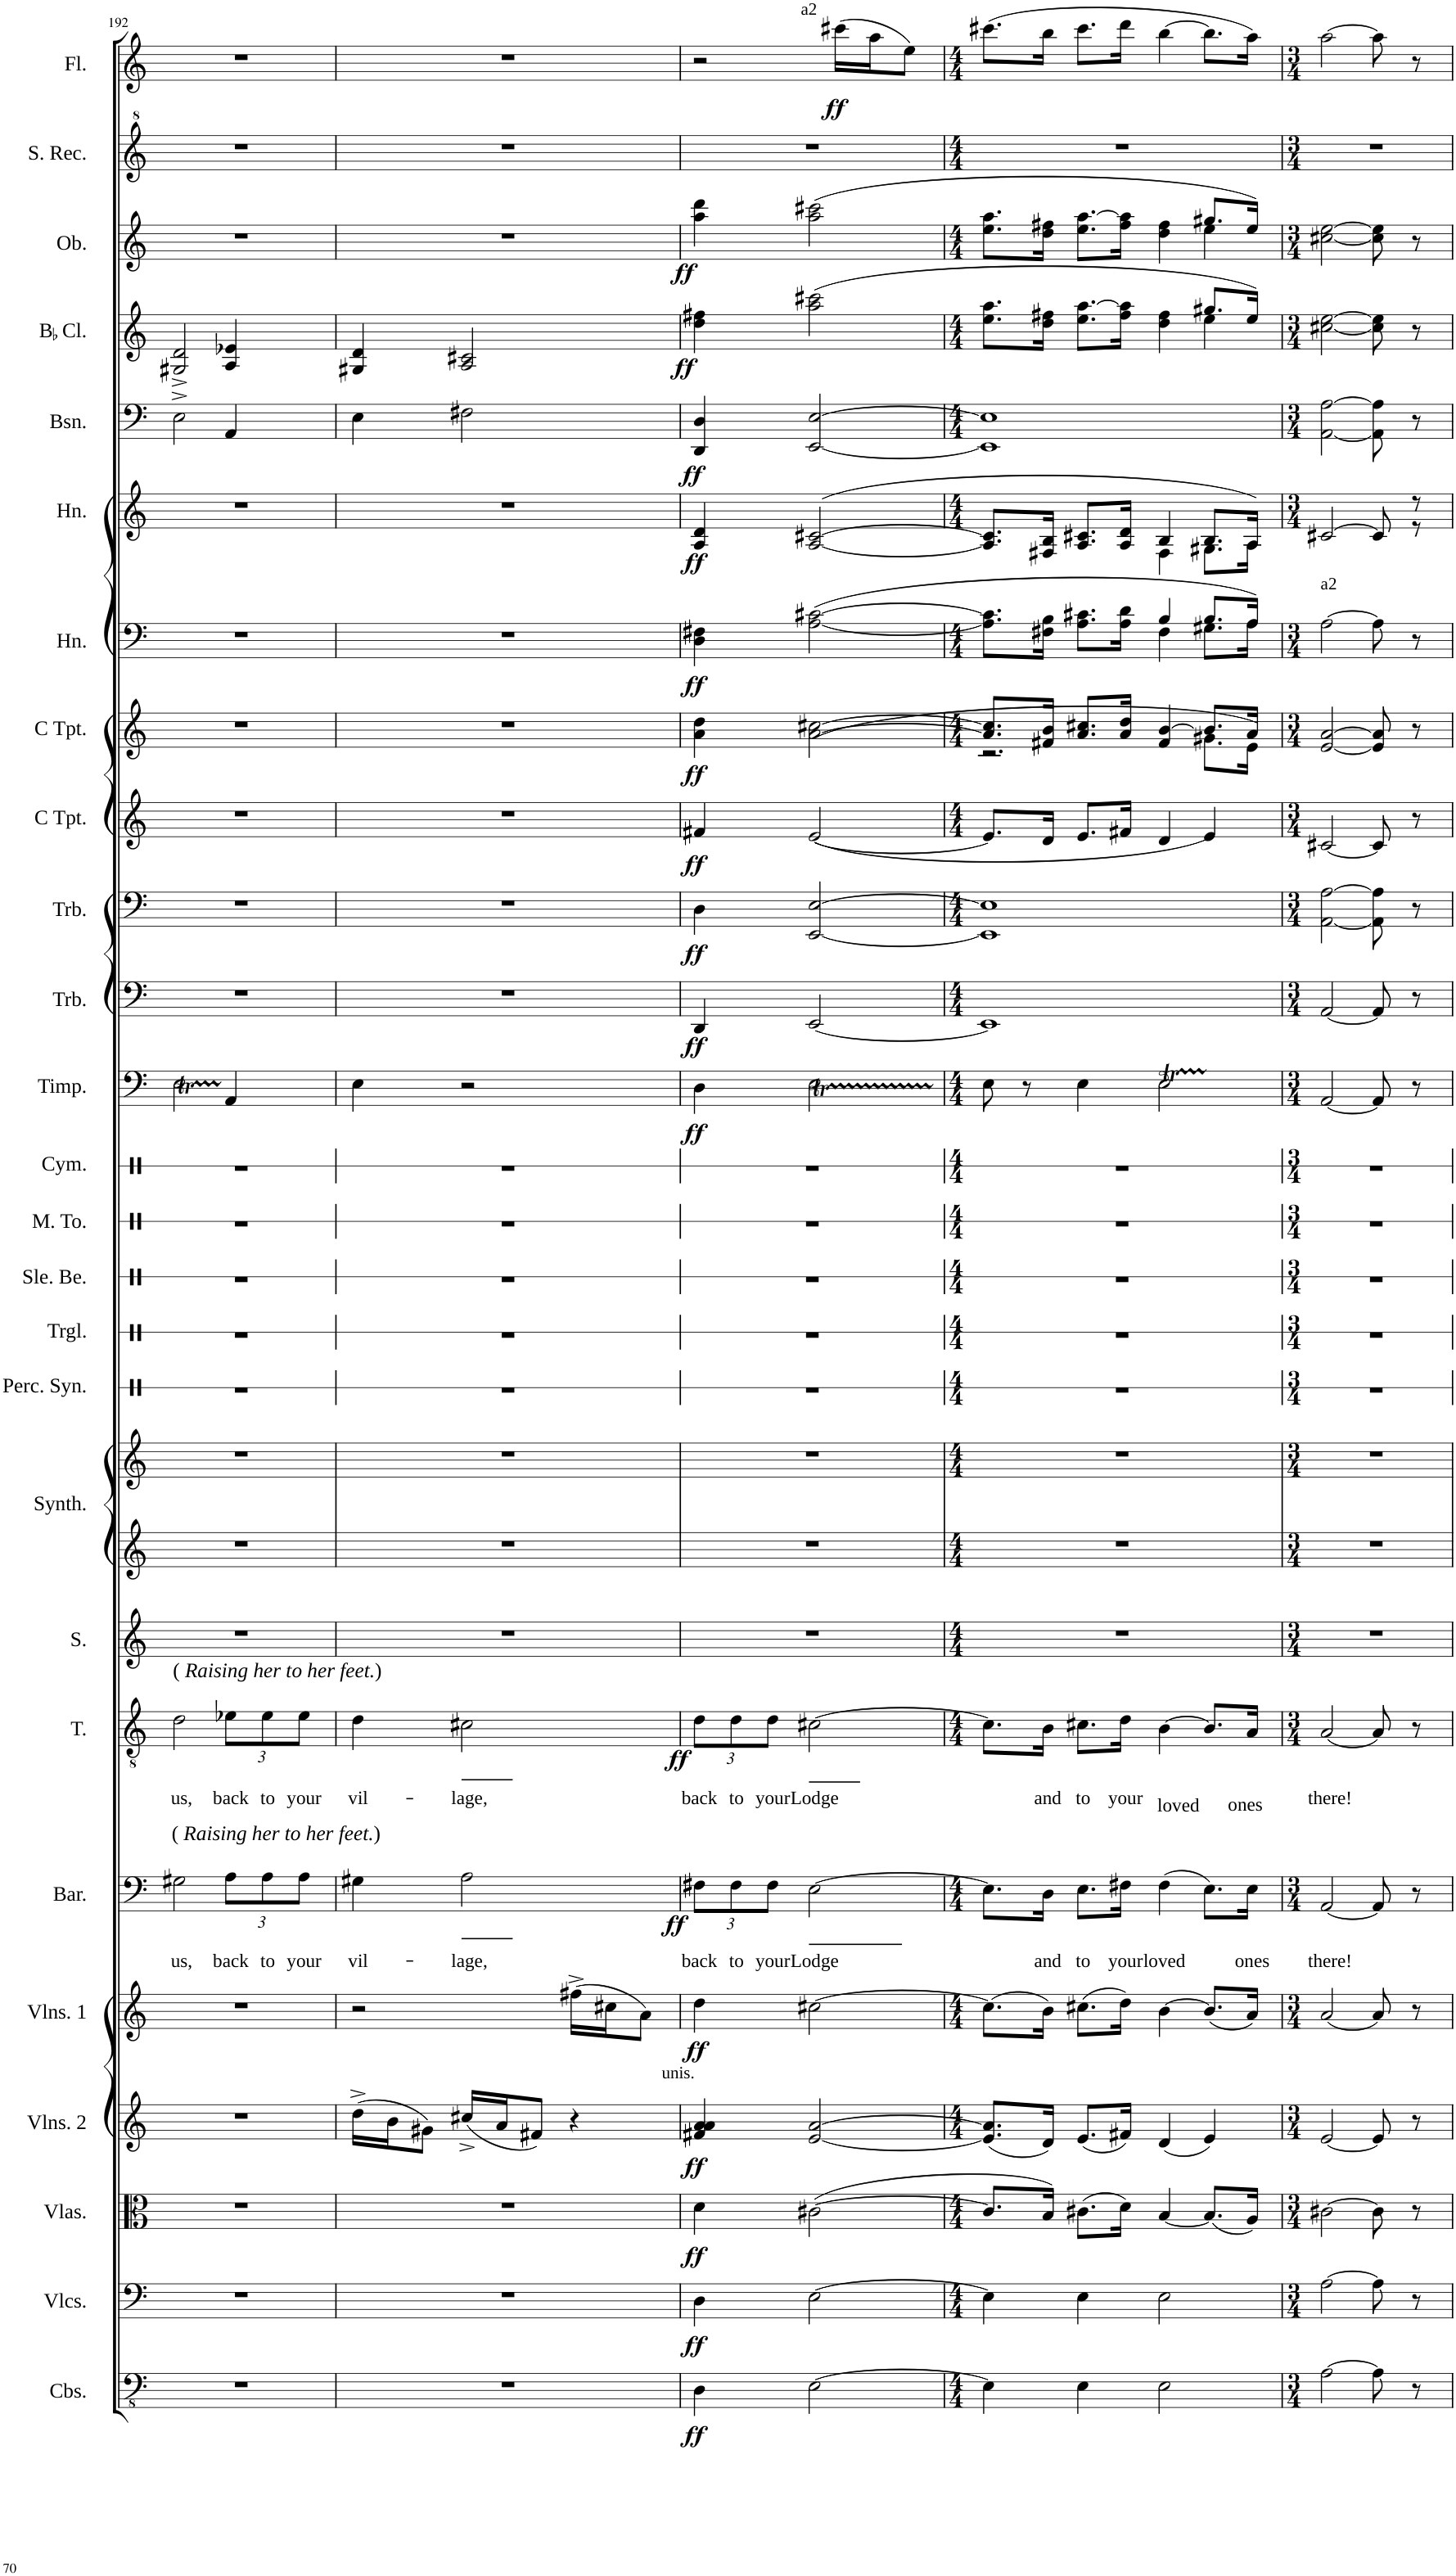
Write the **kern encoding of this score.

**kern	**dynam	**kern	**dynam	**kern	**dynam	**kern	**dynam	**kern	**dynam	**kern	**text	**dynam	**kern	**text	**dynam	**kern	**kern	**kern	**kern	**kern	**kern	**kern	**kern	**kern	**dynam	**kern	**dynam	**kern	**dynam	**kern	**dynam	**kern	**dynam	**kern	**dynam	**kern	**dynam	**kern	**dynam	**kern	**dynam	**kern	**dynam	**kern	**kern	**dynam
*part26	*part26	*part25	*part25	*part24	*part24	*part23	*part23	*part22	*part22	*part21	*part21	*part21	*part20	*part20	*part20	*part19	*part18	*part18	*part17	*part16	*part15	*part14	*part13	*part12	*part12	*part11	*part11	*part10	*part10	*part9	*part9	*part8	*part8	*part7	*part7	*part6	*part6	*part5	*part5	*part4	*part4	*part3	*part3	*part2	*part1	*part1
*staff27	*staff27	*staff26	*staff26	*staff25	*staff25	*staff24	*staff24	*staff23	*staff23	*staff22	*staff22	*staff22	*staff21	*staff21	*staff21	*staff20	*staff19	*staff18	*staff17	*staff16	*staff15	*staff14	*staff13	*staff12	*staff12	*staff11	*staff11	*staff10	*staff10	*staff9	*staff9	*staff8	*staff8	*staff7	*staff7	*staff6	*staff6	*staff5	*staff5	*staff4	*staff4	*staff3	*staff3	*staff2	*staff1	*staff1
*I"Contrabasses	*	*I"Violoncellos	*	*I"Violas	*	*I"Violins 2	*	*I"Violins 1	*	*I"Baritone	*	*	*I"Tenor	*	*	*I"Soprano	*I"Keyboard Synthesizer	*	*I"Percussion Synthesizer	*I"Triangle	*I"Sleigh Bells	*I"Mid Tom	*I"Cymbal	*I"Timpani	*	*I"Trombone	*	*I"Trombone	*	*I"C Trumpet	*	*I"C Trumpet	*	*I"Horn	*	*I"Horn	*	*I"Bassoon	*	*I"BaccidentalFlat Clarinet	*	*I"Oboe	*	*I"Soprano Recorder	*I"Flute	*
*I'Cbs.	*	*I'Vlcs.	*	*I'Vlas.	*	*I'Vlns. 2	*	*I'Vlns. 1	*	*I'Bar.	*	*	*I'T.	*	*	*I'S.	*I'Synth.	*	*I'Perc. Syn.	*I'Trgl.	*I'Sle. Be.	*I'M. To.	*I'Cym.	*I'Timp.	*	*I'Trb.	*	*I'Trb.	*	*I'C Tpt.	*	*I'C Tpt.	*	*I'Hn.	*	*I'Hn.	*	*I'Bsn.	*	*I'BaccidentalFlat Cl.	*	*I'Ob.	*	*I'S. Rec.	*I'Fl.	*
!!LO:PB:g=z
*clefFv4	*	*clefF4	*	*clefC3	*	*clefG2	*	*clefG2	*	*clefF4	*	*	*clefGv2	*	*	*clefG2	*clefG2	*clefG2	*clefX	*clefX	*clefX	*clefX	*clefX	*clefF4	*	*clefF4	*	*clefF4	*	*clefG2	*	*clefG2	*	*clefF4	*	*clefG2	*	*clefF4	*	*clefG2	*	*clefG2	*	*clefG^2	*clefG2	*
*	*	*	*	*	*	*	*	*	*	*	*	*	*	*	*	*	*	*	*	*	*	*	*	*	*	*	*	*	*	*	*	*	*	*ITrd4c7	*	*ITrd4c7	*	*	*	*ITrd1c2	*	*	*	*	*	*
*k[]	*	*k[]	*	*k[]	*	*k[]	*	*k[]	*	*k[]	*	*	*k[]	*	*	*k[]	*k[]	*k[]	*k[]	*k[]	*k[]	*k[]	*k[]	*k[]	*	*k[]	*	*k[]	*	*k[]	*	*k[]	*	*k[]	*	*k[]	*	*k[]	*	*k[]	*	*k[]	*	*k[]	*k[]	*
*M3/4	*	*M3/4	*	*M3/4	*	*M3/4	*	*M3/4	*	*M3/4	*	*	*M3/4	*	*	*M3/4	*M3/4	*M3/4	*M3/4	*M3/4	*M3/4	*M3/4	*M3/4	*M3/4	*	*M3/4	*	*M3/4	*	*M3/4	*	*M3/4	*	*M3/4	*	*M3/4	*	*M3/4	*	*M3/4	*	*M3/4	*	*M3/4	*M3/4	*
=192	=192	=192	=192	=192	=192	=192	=192	=192	=192	=192	=192	=192	=192	=192	=192	=192	=192	=192	=192	=192	=192	=192	=192	=192	=192	=192	=192	=192	=192	=192	=192	=192	=192	=192	=192	=192	=192	=192	=192	=192	=192	=192	=192	=192	=192	=192
!	!	!	!	!	!	!	!	!	!	!	!	!	!LO:TX:a:t=(	!	!	!	!	!	!	!	!	!	!	!	!	!	!	!	!	!	!	!	!	!	!	!	!	!	!	!	!	!	!	!	!	!
!	!	!	!	!	!	!	!	!	!	!	!	!	!LO:TX:a:i:t=Raising her to her feet.	!	!	!	!	!	!	!	!	!	!	!	!	!	!	!	!	!	!	!	!	!	!	!	!	!	!	!	!	!	!	!	!	!
!	!	!	!	!	!	!	!	!	!	!	!	!	!LO:TX:a:t=)	!	!	!	!	!	!	!	!	!	!	!	!	!	!	!	!	!	!	!	!	!	!	!	!	!	!	!	!	!	!	!	!	!
!	!	!	!	!	!	!	!	!	!	!LO:TX:a:t=(	!	!	!	!	!	!	!	!	!	!	!	!	!	!	!	!	!	!	!	!	!	!	!	!	!	!	!	!	!	!	!	!	!	!	!	!
!	!	!	!	!	!	!	!	!	!	!LO:TX:a:i:t=Raising her to her feet.	!	!	!	!	!	!	!	!	!	!	!	!	!	!	!	!	!	!	!	!	!	!	!	!	!	!	!	!	!	!	!	!	!	!	!	!
!	!	!	!	!	!	!	!	!	!	!LO:TX:a:t=)	!	!	!	!	!	!	!	!	!	!	!	!	!	!	!	!	!	!	!	!	!	!	!	!	!	!	!	!	!	!	!	!	!	!	!	!
!	!	!	!	!	!	!	!	!	!	!	!LO:LY:b	!	!	!LO:LY:b	!	!	!	!	!	!	!	!	!	!	!	!	!	!	!	!	!	!	!	!	!	!	!	!	!	!	!	!	!	!	!	!
2.r	.	2.r	.	2.r	.	2.r	.	2.r	.	2G#X\	us,	.	2d\	us,	.	2.r	2.r	2.r	2.r	2.r	2.r	2.r	2.r	2Et\	.	2.r	.	2.r	.	2.r	.	2.r	.	2.r	.	2.r	.	2E^\	.	2G#X/^ 2d/^	.	2.r	.	2.r	2.r	.
*	*	*	*	*	*	*	*	*	*	*Xbrackettup	*	*	*	*	*	*	*	*	*	*	*	*	*	*	*	*	*	*	*	*	*	*	*	*	*	*	*	*	*	*	*	*	*	*	*	*
!	!	!	!	!	!	!	!	!	!	!	!LO:LY:b	!	!	!	!	!	!	!	!	!	!	!	!	!	!	!	!	!	!	!	!	!	!	!	!	!	!	!	!	!	!	!	!	!	!	!
*	*	*	*	*	*	*	*	*	*	*	*	*	*Xbrackettup	*	*	*	*	*	*	*	*	*	*	*	*	*	*	*	*	*	*	*	*	*	*	*	*	*	*	*	*	*	*	*	*	*
!	!	!	!	!	!	!	!	!	!	!	!	!	!	!LO:LY:b	!	!	!	!	!	!	!	!	!	!	!	!	!	!	!	!	!	!	!	!	!	!	!	!	!	!	!	!	!	!	!	!
.	.	.	.	.	.	.	.	.	.	12A\L	back	.	12e-X\L	back	.	.	.	.	.	.	.	.	.	4AA/	.	.	.	.	.	.	.	.	.	.	.	.	.	4AA/	.	4A/ 4e-X/	.	.	.	.	.	.
!	!	!	!	!	!	!	!	!	!	!	!LO:LY:b	!	!	!LO:LY:b	!	!	!	!	!	!	!	!	!	!	!	!	!	!	!	!	!	!	!	!	!	!	!	!	!	!	!	!	!	!	!	!
.	.	.	.	.	.	.	.	.	.	12A\	to	.	12e-\	to	.	.	.	.	.	.	.	.	.	.	.	.	.	.	.	.	.	.	.	.	.	.	.	.	.	.	.	.	.	.	.	.
!	!	!	!	!	!	!	!	!	!	!	!LO:LY:b	!	!	!LO:LY:b	!	!	!	!	!	!	!	!	!	!	!	!	!	!	!	!	!	!	!	!	!	!	!	!	!	!	!	!	!	!	!	!
.	.	.	.	.	.	.	.	.	.	12A\J	your	.	12e-\J	your	.	.	.	.	.	.	.	.	.	.	.	.	.	.	.	.	.	.	.	.	.	.	.	.	.	.	.	.	.	.	.	.
=193	=193	=193	=193	=193	=193	=193	=193	=193	=193	=193	=193	=193	=193	=193	=193	=193	=193	=193	=193	=193	=193	=193	=193	=193	=193	=193	=193	=193	=193	=193	=193	=193	=193	=193	=193	=193	=193	=193	=193	=193	=193	=193	=193	=193	=193	=193
!	!	!	!	!	!	!	!	!	!	!	!LO:LY:b	!	!	!LO:LY:b	!	!	!	!	!	!	!	!	!	!	!	!	!	!	!	!	!	!	!	!	!	!	!	!	!	!	!	!	!	!	!	!
2.r	.	2.r	.	2.r	.	(16dd^\LL	.	2r	.	4G#X\	vil-	.	4d\	vil-	.	2.r	2.r	2.r	2.r	2.r	2.r	2.r	2.r	4E\	.	2.r	.	2.r	.	2.r	.	2.r	.	2.r	.	2.r	.	4E\	.	4G#X/ 4d/	.	2.r	.	2.r	2.r	.
.	.	.	.	.	.	16b\J	.	.	.	.	.	.	.	.	.	.	.	.	.	.	.	.	.	.	.	.	.	.	.	.	.	.	.	.	.	.	.	.	.	.	.	.	.	.	.	.
.	.	.	.	.	.	8g#X\J)	.	.	.	.	.	.	.	.	.	.	.	.	.	.	.	.	.	.	.	.	.	.	.	.	.	.	.	.	.	.	.	.	.	.	.	.	.	.	.	.
!	!	!	!	!	!	!	!	!	!	!	!LO:LY:b	!	!	!LO:LY:b	!	!	!	!	!	!	!	!	!	!	!	!	!	!	!	!	!	!	!	!	!	!	!	!	!	!	!	!	!	!	!	!
.	.	.	.	.	.	(16cc#X^/LL	.	.	.	2A\	-lage,	.	2c#X\	-lage,	.	.	.	.	.	.	.	.	.	2r	.	.	.	.	.	.	.	.	.	.	.	.	.	2F#X\	.	2A/ 2c#X/	.	.	.	.	.	.
.	.	.	.	.	.	16a/J	.	.	.	.	.	.	.	.	.	.	.	.	.	.	.	.	.	.	.	.	.	.	.	.	.	.	.	.	.	.	.	.	.	.	.	.	.	.	.	.
.	.	.	.	.	.	8f#X/J)	.	.	.	.	.	.	.	.	.	.	.	.	.	.	.	.	.	.	.	.	.	.	.	.	.	.	.	.	.	.	.	.	.	.	.	.	.	.	.	.
.	.	.	.	.	.	4r	.	(16ff#X^\LL	.	.	.	.	.	.	.	.	.	.	.	.	.	.	.	.	.	.	.	.	.	.	.	.	.	.	.	.	.	.	.	.	.	.	.	.	.	.
.	.	.	.	.	.	.	.	16cc#X\J	.	.	.	.	.	.	.	.	.	.	.	.	.	.	.	.	.	.	.	.	.	.	.	.	.	.	.	.	.	.	.	.	.	.	.	.	.	.
.	.	.	.	.	.	.	.	8a\J)	.	.	.	.	.	.	.	.	.	.	.	.	.	.	.	.	.	.	.	.	.	.	.	.	.	.	.	.	.	.	.	.	.	.	.	.	.	.
=194	=194	=194	=194	=194	=194	=194	=194	=194	=194	=194	=194	=194	=194	=194	=194	=194	=194	=194	=194	=194	=194	=194	=194	=194	=194	=194	=194	=194	=194	=194	=194	=194	=194	=194	=194	=194	=194	=194	=194	=194	=194	=194	=194	=194	=194	=194
!	!	!	!	!	!	!LO:TX:a:t=unis.	!	!	!	!	!	!	!	!	!	!	!	!	!	!	!	!	!	!	!	!	!	!	!	!	!	!	!	!	!	!	!	!	!	!	!	!	!	!	!	!
!	!LO:DY:b	!	!LO:DY:b	!	!LO:DY:b	!	!LO:DY:b	!	!LO:DY:b	!	!LO:LY:b	!LO:DY:b	!	!LO:LY:b	!LO:DY:b	!	!	!	!	!	!	!	!	!	!LO:DY:b	!	!LO:DY:b	!	!LO:DY:b	!	!LO:DY:b	!	!LO:DY:b	!	!LO:DY:b	!	!LO:DY:b	!	!	!	!	!	!	!	!	!
4DD\	ff	4D\	ff	4d\	ff	4f#X/ 4a/ 4a/	ff	4dd\	ff	12F#X\L	back	ff	12d\L	back	ff	2.r	2.r	2.r	2.r	2.r	2.r	2.r	2.r	4D\	ff	4DD/	ff	4D\	ff	4f#X/	ff	4a\ 4dd\	ff	4D\ 4F#X\	ff	4A/ 4d/	ff	4DD/ 4D/	.	4dd\ 4ff#X\	.	4aa\ 4ddd\	.	2.r	2r	.
!	!	!	!	!	!	!	!	!	!	!	!LO:LY:b	!	!	!LO:LY:b	!	!	!	!	!	!	!	!	!	!	!	!	!	!	!	!	!	!	!	!	!	!	!	!	!	!	!	!	!	!	!	!
.	.	.	.	.	.	.	.	.	.	12F#\	to	.	12d\	to	.	.	.	.	.	.	.	.	.	.	.	.	.	.	.	.	.	.	.	.	.	.	.	.	.	.	.	.	.	.	.	.
!	!	!	!	!	!	!	!	!	!	!	!LO:LY:b	!	!	!LO:LY:b	!	!	!	!	!	!	!	!	!	!	!	!	!	!	!	!	!	!	!	!	!	!	!	!	!	!	!	!	!	!	!	!
.	.	.	.	.	.	.	.	.	.	12F#\J	your	.	12d\J	your	.	.	.	.	.	.	.	.	.	.	.	.	.	.	.	.	.	.	.	.	.	.	.	.	.	.	.	.	.	.	.	.
!	!	!	!	!	!	!	!	!	!	!	!LO:LY:b	!	!	!LO:LY:b	!	!	!	!	!	!	!	!	!	!	!	!	!	!	!	!	!	!	!	!	!	!	!	!	!LO:DY:b	!	!LO:DY:b	!	!LO:DY:b	!	!	!
[2EE\	.	[2E\	.	([2c#X\	.	[2e/ [2a/	.	[2cc#X\	.	[2E\	Lodge	.	[2c#X\	Lodge	.	.	.	.	.	.	.	.	.	2Et\	.	[2EE/	.	[2EE/ [2E/	.	([2e/	.	([2a\ [2cc#X\	.	([2A\ [2c#X\	.	([2A/ [2c#X/	.	[2EE/ [2E/	ff	(2aa\ 2ccc#X\	ff	(2aa\ 2ccc#X\	ff	.	.	.
!	!	!	!	!	!	!	!	!	!	!	!	!	!	!	!	!	!	!	!	!	!	!	!	!	!	!	!	!	!	!	!	!	!	!	!	!	!	!	!	!	!	!	!	!	!LO:TX:a:t=a2	!
!	!	!	!	!	!	!	!	!	!	!	!	!	!	!	!	!	!	!	!	!	!	!	!	!	!	!	!	!	!	!	!	!	!	!	!	!	!	!	!	!	!	!	!	!	!	!LO:DY:b
.	.	.	.	.	.	.	.	.	.	.	.	.	.	.	.	.	.	.	.	.	.	.	.	.	.	.	.	.	.	.	.	.	.	.	.	.	.	.	.	.	.	.	.	.	(16ccc#X\LL	ff
.	.	.	.	.	.	.	.	.	.	.	.	.	.	.	.	.	.	.	.	.	.	.	.	.	.	.	.	.	.	.	.	.	.	.	.	.	.	.	.	.	.	.	.	.	16aa\J	.
.	.	.	.	.	.	.	.	.	.	.	.	.	.	.	.	.	.	.	.	.	.	.	.	.	.	.	.	.	.	.	.	.	.	.	.	.	.	.	.	.	.	.	.	.	8ee\J)	.
=195	=195	=195	=195	=195	=195	=195	=195	=195	=195	=195	=195	=195	=195	=195	=195	=195	=195	=195	=195	=195	=195	=195	=195	=195	=195	=195	=195	=195	=195	=195	=195	=195	=195	=195	=195	=195	=195	=195	=195	=195	=195	=195	=195	=195	=195	=195
*M4/4	*	*M4/4	*	*M4/4	*	*M4/4	*	*M4/4	*	*M4/4	*	*	*M4/4	*	*	*M4/4	*M4/4	*M4/4	*M4/4	*M4/4	*M4/4	*M4/4	*M4/4	*M4/4	*	*M4/4	*	*M4/4	*	*M4/4	*	*M4/4	*	*M4/4	*	*M4/4	*	*M4/4	*	*M4/4	*	*M4/4	*	*M4/4	*M4/4	*
*	*	*	*	*	*	*	*	*	*	*	*	*	*	*	*	*	*	*	*	*	*	*	*	*	*	*	*	*	*	*	*	*^	*	*^	*	*^	*	*	*	*^	*	*^	*	*	*	*
4EE\]	.	4E\]	.	8.c#/L]	.	(8.e/] 8.a/]L	.	(8.cc#\L]	.	8.E\L]	.	.	8.c#\L]	.	.	1r	1r	1r	1r	1r	1r	1r	1r	8E\	.	1EE]	.	1EE] 1E]	.	8.e/L]	.	8.a/] 8.cc#/]L	2.r	.	8.A\] 8.c#\]L	2ryy	.	8.A/] 8.c#/]L	2ryy	.	1EE] 1E]	.	8.ee\ 8.aa\L	2.ryy	.	8.ee\ 8.aa\L	2.ryy	.	1r	(8.ccc#X\L	.
.	.	.	.	.	.	.	.	.	.	.	.	.	.	.	.	.	.	.	.	.	.	.	.	8r	.	.	.	.	.	.	.	.	.	.	.	.	.	.	.	.	.	.	.	.	.	.	.	.	.	.	.
!	!	!	!	!	!	!	!	!	!	!	!LO:LY:b	!	!	!LO:LY:b	!	!	!	!	!	!	!	!	!	!	!	!	!	!	!	!	!	!	!	!	!	!	!	!	!	!	!	!	!	!	!	!	!	!	!	!	!
.	.	.	.	16B/Jk)	.	16d/Jk)	.	16b\Jk)	.	16D\Jk	and	.	16B\Jk	and	.	.	.	.	.	.	.	.	.	.	.	.	.	.	.	16d/Jk	.	16f#X/ 16b/Jk	.	.	16F#X\ 16B\Jk	.	.	16F#X/ 16B/Jk	.	.	.	.	16dd\ 16ff#X\Jk	.	.	16dd\ 16ff#X\Jk	.	.	.	16bb\Jk	.
!	!	!	!	!	!	!	!	!	!	!	!LO:LY:b	!	!	!LO:LY:b	!	!	!	!	!	!	!	!	!	!	!	!	!	!	!	!	!	!	!	!	!	!	!	!	!	!	!	!	!	!	!	!	!	!	!	!	!
4EE\	.	4E\	.	(8.c#X\L	.	(8.e/L	.	(8.cc#X\L	.	8.E\L	to	.	8.c#X\L	to	.	.	.	.	.	.	.	.	.	4E\	.	.	.	.	.	8.e/L	.	8.a/ 8.cc#X/L	.	.	8.A\ 8.c#X\L	.	.	8.A/ 8.c#X/L	.	.	.	.	8.ee\ [8.aa\L	.	.	8.ee\ [8.aa\L	.	.	.	8.ccc#\L	.
!	!	!	!	!	!	!	!	!	!	!	!LO:LY:b	!	!	!LO:LY:b	!	!	!	!	!	!	!	!	!	!	!	!	!	!	!	!	!	!	!	!	!	!	!	!	!	!	!	!	!	!	!	!	!	!	!	!	!
.	.	.	.	16d\Jk)	.	16f#X/Jk)	.	16dd\Jk)	.	16F#X\Jk	your	.	16d\Jk	your	.	.	.	.	.	.	.	.	.	.	.	.	.	.	.	16f#X/Jk	.	16a/ 16dd/Jk	.	.	16A\ 16d\Jk	.	.	16A/ 16d/Jk	.	.	.	.	16ff#\ 16aa\]Jk	.	.	16ff#\ 16aa\]Jk	.	.	.	16ddd\Jk	.
!	!	!	!	!	!	!	!	!	!	!	!LO:LY:b	!	!	!LO:LY:b	!	!	!	!	!	!	!	!	!	!	!	!	!	!	!	!	!	!	!	!	!	!	!	!	!	!	!	!	!	!	!	!	!	!	!	!	!
2EE\	.	2E\	.	[4B/	.	(4d/	.	[4b\	.	(4F#\	loved	.	[4B\	loved	.	.	.	.	.	.	.	.	.	2Et\	.	.	.	.	.	4d/	.	4f#/ [4b/	.	.	4B/	4F#\	.	4B/	4F#\	.	.	.	4dd\ 4ff#\	.	.	4dd\ 4ff#\	.	.	.	[4bb\	.
!	!	!	!	!	!	!	!	!	!	!	!	!	!	!LO:LY:b	!	!	!	!	!	!	!	!	!	!	!	!	!	!	!	!	!	!	!	!	!	!	!	!	!	!	!	!	!	!	!	!	!	!	!	!	!
.	.	.	.	(8.B/L]	.	4e/)	.	(8.b/L]	.	8.E\L)	.	.	8.B/L]	ones	.	.	.	.	.	.	.	.	.	.	.	.	.	.	.	4e/)	.	8.b/L]	8.g#X\L	.	8.B/L	8.G#X\L	.	8.B/L	8.G#X\L	.	.	.	8.gg#X/L	4ee\	.	8.gg#X/L	4ee\	.	.	8.bb\L]	.
!	!	!	!	!	!	!	!	!	!	!	!LO:LY:b	!	!	!	!	!	!	!	!	!	!	!	!	!	!	!	!	!	!	!	!	!	!	!	!	!	!	!	!	!	!	!	!	!	!	!	!	!	!	!	!
.	.	.	.	16A/Jk)	.	.	.	16a/Jk)	.	16E\Jk	ones	.	16A/Jk	.	.	.	.	.	.	.	.	.	.	.	.	.	.	.	.	.	.	16a/Jk)	16e\Jk	.	16A/Jk)	16A\Jk	.	16A/Jk)	16A\Jk	.	.	.	16ee/Jk)	.	.	16ee/Jk)	.	.	.	16aa\Jk)	.
*	*	*	*	*	*	*	*	*	*	*	*	*	*	*	*	*	*	*	*	*	*	*	*	*	*	*	*	*	*	*	*	*v	*v	*	*	*	*	*	*	*	*	*	*v	*v	*	*v	*v	*	*	*	*
*	*	*	*	*	*	*	*	*	*	*	*	*	*	*	*	*	*	*	*	*	*	*	*	*	*	*	*	*	*	*	*	*	*	*v	*v	*	*	*	*	*	*	*	*	*	*	*	*	*
=196	=196	=196	=196	=196	=196	=196	=196	=196	=196	=196	=196	=196	=196	=196	=196	=196	=196	=196	=196	=196	=196	=196	=196	=196	=196	=196	=196	=196	=196	=196	=196	=196	=196	=196	=196	=196	=196	=196	=196	=196	=196	=196	=196	=196	=196	=196	=196
*M3/4	*	*M3/4	*	*M3/4	*	*M3/4	*	*M3/4	*	*M3/4	*	*	*M3/4	*	*	*M3/4	*M3/4	*M3/4	*M3/4	*M3/4	*M3/4	*M3/4	*M3/4	*M3/4	*	*M3/4	*	*M3/4	*	*M3/4	*	*M3/4	*	*M3/4	*	*M3/4	*	*	*M3/4	*	*M3/4	*	*M3/4	*	*M3/4	*M3/4	*
*	*	*	*	*	*	*	*	*	*	*	*	*	*	*	*	*	*	*	*	*	*	*	*	*	*	*	*	*	*	*	*	*^	*	*^	*	*	*	*	*	*	*	*	*	*	*	*	*
!	!	!	!	!	!	!	!	!	!	!	!	!	!	!	!	!	!	!	!	!	!	!	!	!	!	!	!	!	!	!	!	!	!	!	!LO:TX:a:t=a2	!	!	!	!	!	!	!	!	!	!	!	!	!	!
!	!	!	!	!	!	!	!	!	!	!	!LO:LY:b	!	!	!LO:LY:b	!	!	!	!	!	!	!	!	!	!	!	!	!	!	!	!	!	!	!	!	!	!	!	!	!	!	!	!	!	!	!	!	!	!	!
*	*	*	*	*	*	*	*	*	*	*	*	*	*	*	*	*	*	*	*	*	*	*	*	*	*	*	*	*	*	*	*	*v	*v	*	*	*	*	*	*	*	*	*	*	*	*	*	*	*	*
*	*	*	*	*	*	*	*	*	*	*	*	*	*	*	*	*	*	*	*	*	*	*	*	*	*	*	*	*	*	*	*	*	*	*v	*v	*	*	*	*	*	*	*	*	*	*	*	*	*
[2AA\	.	[2A\	.	[2c#X\	.	[2e/	.	[2a/	.	[2AA/	there!	.	[2A/	there!	.	2.r	2.r	2.r	2.r	2.r	2.r	2.r	2.r	[2AA/	.	[2AA/	.	[2AA\ [2A\	.	[2c#X/	.	[2e/ [2a/	.	[2A\	.	2ryy	[2c#X/	.	[2AA\ [2A\	.	[2cc#X\ [2ee\	.	[2cc#X\ [2ee\	.	2.r	[2aa\	.
8AA\]	.	8A\]	.	8c#\]	.	8e/]	.	8a/]	.	8AA/]	.	.	8A/]	.	.	.	.	.	.	.	.	.	.	8AA/]	.	8AA/]	.	8AA\] 8A\]	.	8c#/]	.	8e/] 8a/]	.	8A\]	.	8ryy	8c#/]	.	8AA\] 8A\]	.	8cc#\] 8ee\]	.	8cc#\] 8ee\]	.	.	8aa\]	.
8r	.	8r	.	8r	.	8r	.	8r	.	8r	.	.	8r	.	.	.	.	.	.	.	.	.	.	8r	.	8r	.	8r	.	8r	.	8r	.	8r	.	8r	8r	.	8r	.	8r	.	8r	.	.	8r	.
*	*	*	*	*	*	*	*	*	*	*	*	*	*	*	*	*	*	*	*	*	*	*	*	*	*	*	*	*	*	*	*	*	*	*	*	*v	*v	*	*	*	*	*	*	*	*	*	*
=	=	=	=	=	=	=	=	=	=	=	=	=	=	=	=	=	=	=	=	=	=	=	=	=	=	=	=	=	=	=	=	=	=	=	=	=	=	=	=	=	=	=	=	=	=	=
*-	*-	*-	*-	*-	*-	*-	*-	*-	*-	*-	*-	*-	*-	*-	*-	*-	*-	*-	*-	*-	*-	*-	*-	*-	*-	*-	*-	*-	*-	*-	*-	*-	*-	*-	*-	*-	*-	*-	*-	*-	*-	*-	*-	*-	*-	*-
